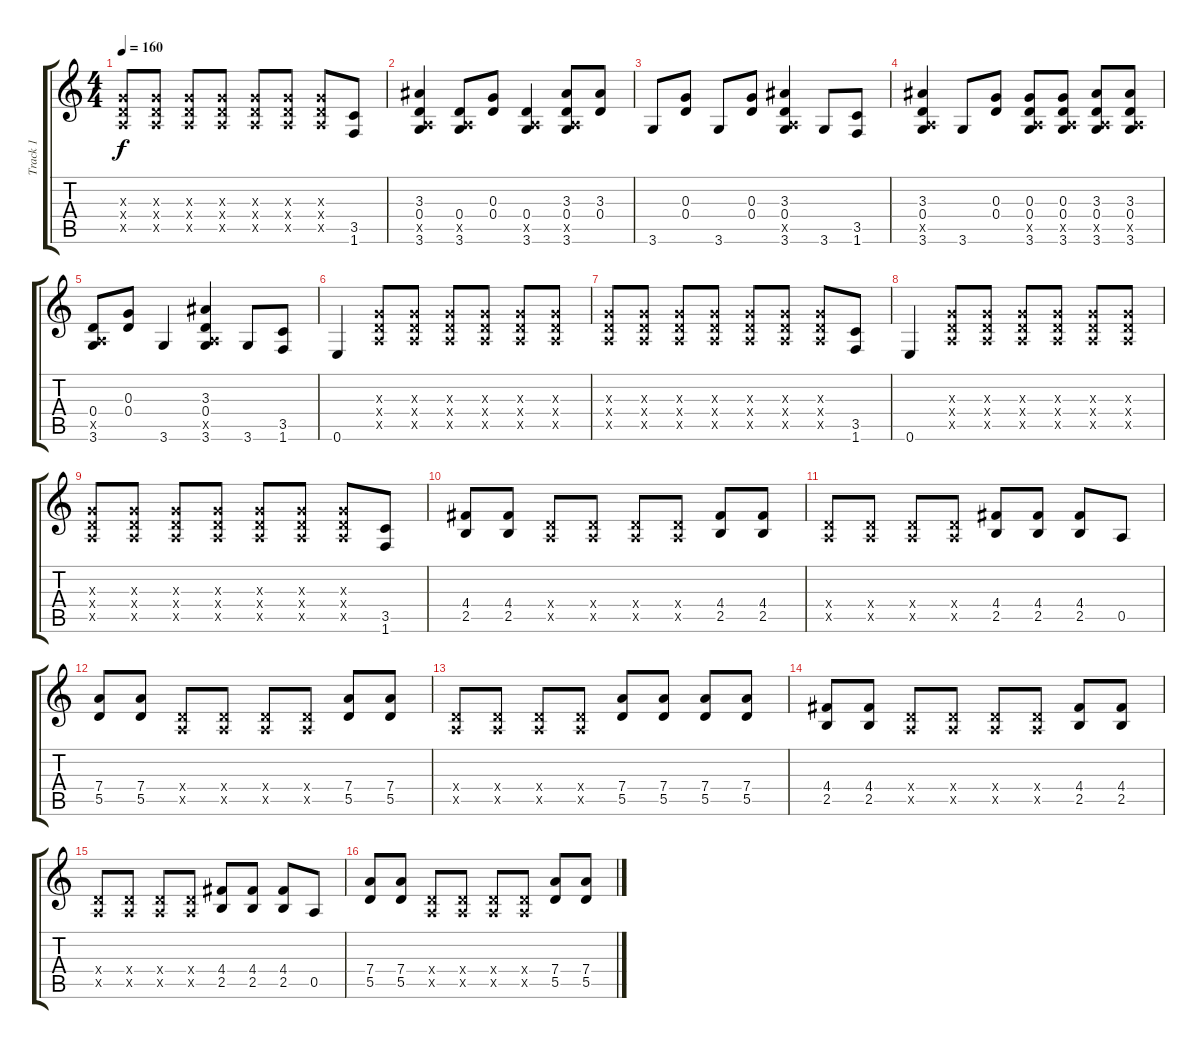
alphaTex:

\track ("Track 1" "Track 1") {instrument overdrivenguitar}
\staff {score tabs}
\tuning (E4 B3 G3 D3 A2 E2) {hide}
\ts (4 4)
\tempo 160
\clef g2
\ks c
(0.3{x} 0.4{x} 0.5{x}).8{dy f} (0.3{x} 0.4{x} 0.5{x}).8 (0.3{x} 0.4{x} 0.5{x}).8 (0.3{x} 0.4{x} 0.5{x}).8 (0.3{x} 0.4{x} 0.5{x}).8 (0.3{x} 0.4{x} 0.5{x}).8 (0.3{x} 0.4{x} 0.5{x}).8 (3.5 1.6).8 |
(3.3 0.4 0.5{x} 3.6).4 (0.4 0.5{x} 3.6).8 (0.3 0.4).8 (0.4 0.5{x} 3.6).4 (3.3 0.4 0.5{x} 3.6).8 (3.3 0.4).8 |
3.6.8 (0.3 0.4).8 3.6.8 (0.3 0.4).8 (3.3 0.4 0.5{x} 3.6).4 3.6.8 (3.5 1.6).8 |
(3.3 0.4 0.5{x} 3.6).4 3.6.8 (0.3 0.4).8 (0.3 0.4 0.5{x} 3.6).8 (0.3 0.4 0.5{x} 3.6).8 (3.3 0.4 0.5{x} 3.6).8 (3.3 0.4 0.5{x} 3.6).8 |
(0.4 0.5{x} 3.6).8 (0.3 0.4).8 3.6.4 (3.3 0.4 0.5{x} 3.6).4 3.6.8 (3.5 1.6).8 |
0.6.4 (0.3{x} 0.4{x} 0.5{x}).8 (0.3{x} 0.4{x} 0.5{x}).8 (0.3{x} 0.4{x} 0.5{x}).8 (0.3{x} 0.4{x} 0.5{x}).8 (0.3{x} 0.4{x} 0.5{x}).8 (0.3{x} 0.4{x} 0.5{x}).8 |
(0.3{x} 0.4{x} 0.5{x}).8 (0.3{x} 0.4{x} 0.5{x}).8 (0.3{x} 0.4{x} 0.5{x}).8 (0.3{x} 0.4{x} 0.5{x}).8 (0.3{x} 0.4{x} 0.5{x}).8 (0.3{x} 0.4{x} 0.5{x}).8 (0.3{x} 0.4{x} 0.5{x}).8 (3.5 1.6).8 |
0.6.4 (0.3{x} 0.4{x} 0.5{x}).8 (0.3{x} 0.4{x} 0.5{x}).8 (0.3{x} 0.4{x} 0.5{x}).8 (0.3{x} 0.4{x} 0.5{x}).8 (0.3{x} 0.4{x} 0.5{x}).8 (0.3{x} 0.4{x} 0.5{x}).8 |
(0.3{x} 0.4{x} 0.5{x}).8 (0.3{x} 0.4{x} 0.5{x}).8 (0.3{x} 0.4{x} 0.5{x}).8 (0.3{x} 0.4{x} 0.5{x}).8 (0.3{x} 0.4{x} 0.5{x}).8 (0.3{x} 0.4{x} 0.5{x}).8 (0.3{x} 0.4{x} 0.5{x}).8 (3.5 1.6).8 |
(4.4 2.5).8 (4.4 2.5).8 (0.4{x} 0.5{x}).8 (0.4{x} 0.5{x}).8 (0.4{x} 0.5{x}).8 (0.4{x} 0.5{x}).8 (4.4 2.5).8 (4.4 2.5).8 |
(0.4{x} 0.5{x}).8 (0.4{x} 0.5{x}).8 (0.4{x} 0.5{x}).8 (0.4{x} 0.5{x}).8 (4.4 2.5).8 (4.4 2.5).8 (4.4 2.5).8 0.5.8 |
(7.4 5.5).8 (7.4 5.5).8 (0.4{x} 0.5{x}).8 (0.4{x} 0.5{x}).8 (0.4{x} 0.5{x}).8 (0.4{x} 0.5{x}).8 (7.4 5.5).8 (7.4 5.5).8 |
(0.4{x} 0.5{x}).8 (0.4{x} 0.5{x}).8 (0.4{x} 0.5{x}).8 (0.4{x} 0.5{x}).8 (7.4 5.5).8 (7.4 5.5).8 (7.4 5.5).8 (7.4 5.5).8 |
(4.4 2.5).8 (4.4 2.5).8 (0.4{x} 0.5{x}).8 (0.4{x} 0.5{x}).8 (0.4{x} 0.5{x}).8 (0.4{x} 0.5{x}).8 (4.4 2.5).8 (4.4 2.5).8 |
(0.4{x} 0.5{x}).8 (0.4{x} 0.5{x}).8 (0.4{x} 0.5{x}).8 (0.4{x} 0.5{x}).8 (4.4 2.5).8 (4.4 2.5).8 (4.4 2.5).8 0.5.8 |
(7.4 5.5).8 (7.4 5.5).8 (0.4{x} 0.5{x}).8 (0.4{x} 0.5{x}).8 (0.4{x} 0.5{x}).8 (0.4{x} 0.5{x}).8 (7.4 5.5).8 (7.4 5.5).8
